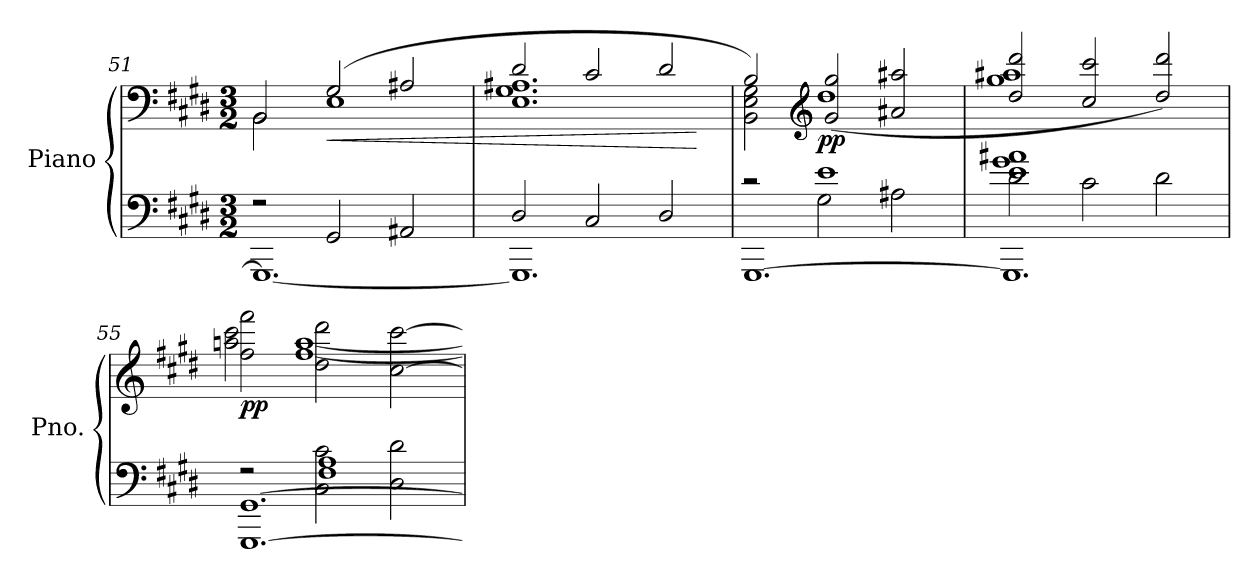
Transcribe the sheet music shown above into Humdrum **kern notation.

**kern	**kern	**dynam
*part1	*part1	*part1
*staff2	*staff1	*staff1/2
*I"Piano	*	*
*I'Pno.	*	*
*clefF4	*clefF4	*
*k[f#c#g#d#]	*k[f#c#g#d#]	*
*M3/2	*M3/2	*
=51	=51	=51
*^	*^	*
2r	1.GGG#_	2BB/	2BB\	.
!	!	!	!	!LO:HP:b
2GG#/	.	(>2G#/	1E	<
2AA#X/	.	2A#X/	.	.
=52	=52	=52	=52	=52
2D#/	1.GGG#]	2d#/	1.E 1.G# 1.A#X	.
2C#/	.	2c#/	.	.
2D#/	.	2d#/	.	.
*v	*v	*	*	*
*	*v	*v	*
.	.	[
=53	=53	=53
*^	*^	*
*	*^	*	*	*
2r	2ryy	[1.GGG#	2B/)	2BB\ 2E\ 2G#\	.
*	*	*	*clefG2	*	*
!	!	!	!	!	!LO:DY:b
1e	2G#\	.	1dd#	(<2g#/ 2gg#/	pp
.	2A#X\	.	.	2a#X/ 2aa#X/	.
!!LO:LB:g=z	!!
=54	=54	=54	=54	=54	=54
2d#\	1e 1g# 1a#X	1.GGG#]	2dd#/ 2ddd#/	1gg# 1aa#X	.
2c#\	.	.	2cc#/ 2ccc#/	.	.
2d#\	2ryy	.	2dd#/ 2ddd#/)	2ryy	.
=55	=55	=55	=55	=55	=55
!	!	!	!	!	!LO:DY:b
2r	2ryy	[1.GGG# [1.GG#	2ff#\ 2fff#\	2aan\ 2ccc#\	pp
2C#\ 2c#\	1F# 1A	.	2dd#\ 2ddd#\	[1ff# [1aa	.
2D#\ 2d#\	.	.	[2cc#\ [2ccc#\	.	.
*v	*v	*v	*	*	*
*	*v	*v	*
=	=	=
*-	*-	*-
